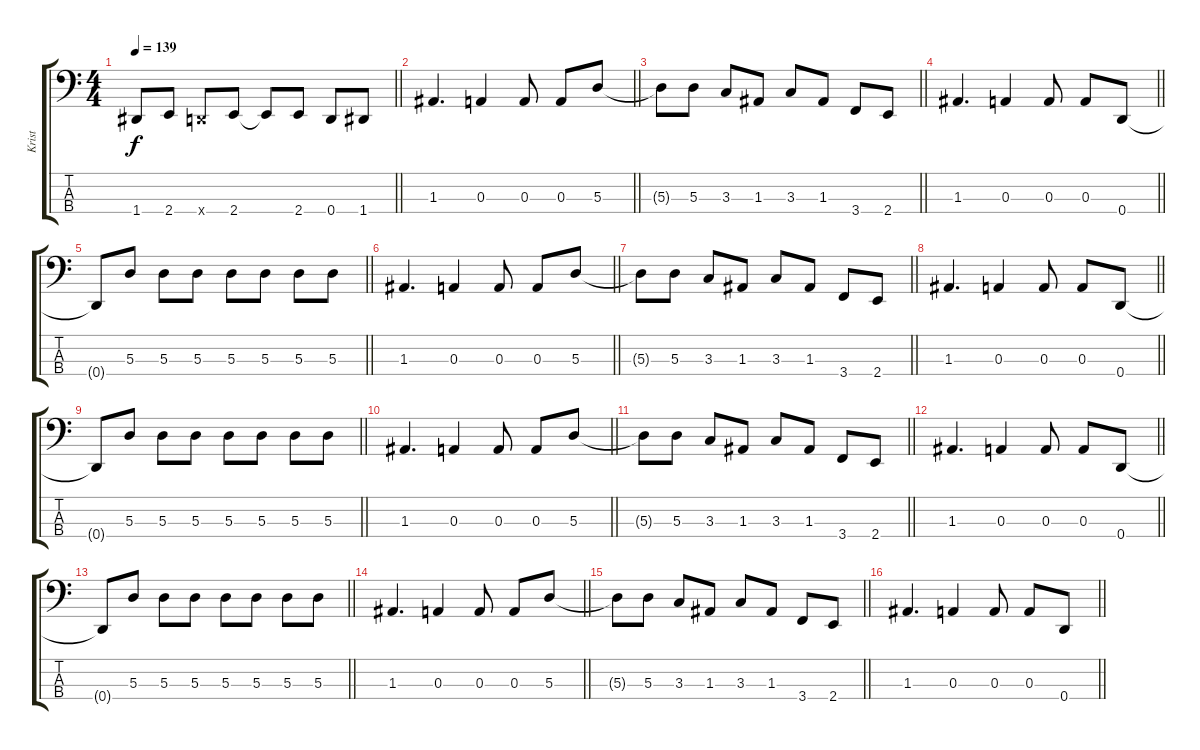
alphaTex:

\track ("Krist" "Krist") {instrument electricbasspick}
\staff {score tabs}
\tuning (G2 D2 A1 D1) {hide}
\ts (4 4)
\tempo 139
\clef f4
\barLineRight lightlight
\ks c
1.4.8{dy f} 2.4.8 0.4{x}.8 2.4.8 2.4{t}.8 2.4.8 0.4.8 1.4.8 |
\barLineRight lightlight
1.3.4{d} 0.3.4 0.3.8 0.3.8 5.3.8 |
\barLineRight lightlight
5.3{t}.8 5.3.8 3.3.8 1.3.8 3.3.8 1.3.8 3.4.8 2.4.8 |
\barLineRight lightlight
1.3.4{d} 0.3.4 0.3.8 0.3.8 0.4.8 |
\barLineRight lightlight
0.4{t}.8 5.3.8 5.3.8 5.3.8 5.3.8 5.3.8 5.3.8 5.3.8 |
\barLineRight lightlight
1.3.4{d} 0.3.4 0.3.8 0.3.8 5.3.8 |
\barLineRight lightlight
5.3{t}.8 5.3.8 3.3.8 1.3.8 3.3.8 1.3.8 3.4.8 2.4.8 |
\barLineRight lightlight
1.3.4{d} 0.3.4 0.3.8 0.3.8 0.4.8 |
\barLineRight lightlight
0.4{t}.8 5.3.8 5.3.8 5.3.8 5.3.8 5.3.8 5.3.8 5.3.8 |
\barLineRight lightlight
1.3.4{d} 0.3.4 0.3.8 0.3.8 5.3.8 |
\barLineRight lightlight
5.3{t}.8 5.3.8 3.3.8 1.3.8 3.3.8 1.3.8 3.4.8 2.4.8 |
\barLineRight lightlight
1.3.4{d} 0.3.4 0.3.8 0.3.8 0.4.8 |
\barLineRight lightlight
0.4{t}.8 5.3.8 5.3.8 5.3.8 5.3.8 5.3.8 5.3.8 5.3.8 |
\barLineRight lightlight
1.3.4{d} 0.3.4 0.3.8 0.3.8 5.3.8 |
\barLineRight lightlight
5.3{t}.8 5.3.8 3.3.8 1.3.8 3.3.8 1.3.8 3.4.8 2.4.8 |
\barLineRight lightlight
1.3.4{d} 0.3.4 0.3.8 0.3.8 0.4.8
